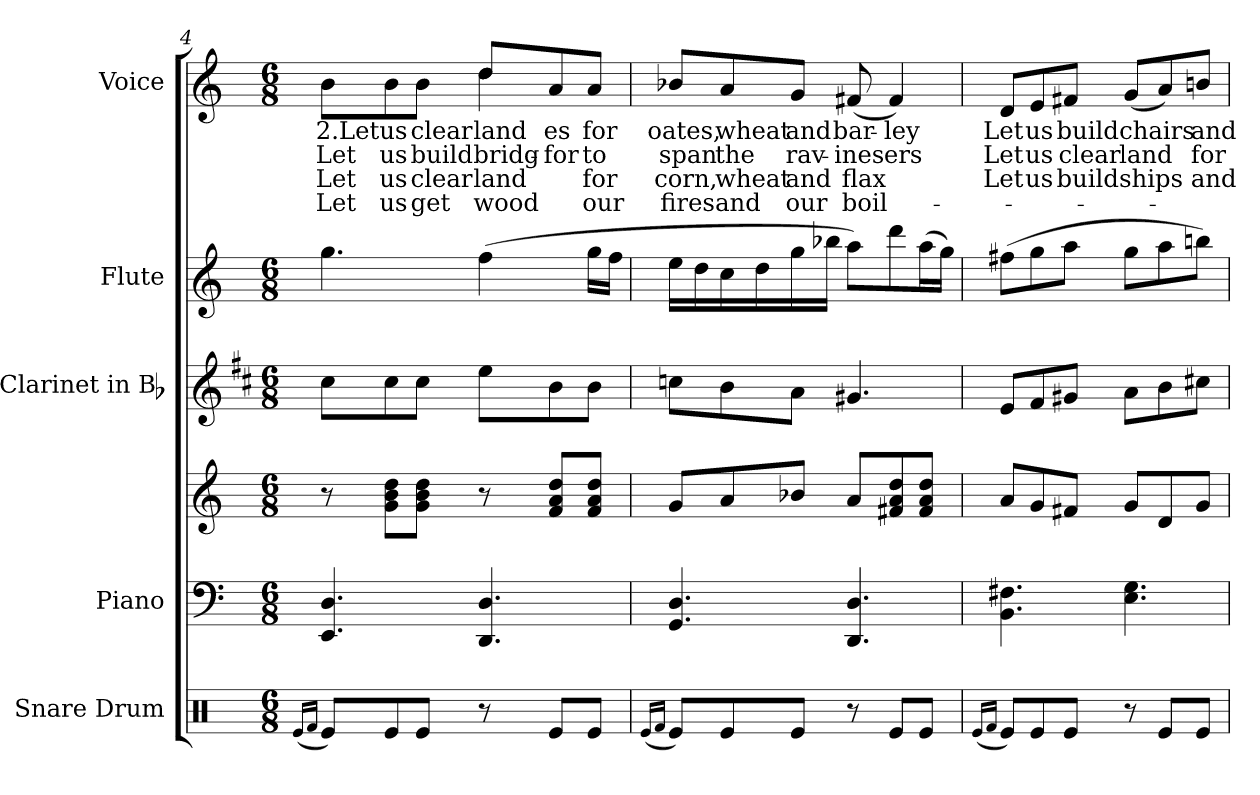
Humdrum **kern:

**kern	**kern	**kern	**kern	**kern	**kern	**text	**text	**text	**text
*part5	*part4	*part4	*part3	*part2	*part1	*part1	*part1	*part1	*part1
*staff6	*staff5	*staff4	*staff3	*staff2	*staff1	*staff1	*staff1	*staff1	*staff1
*I"Snare Drum	*I"Piano	*	*I"Clarinet in Bb	*I"Flute	*I"Voice	*	*	*	*
*I'S. D.	*I'Pno.	*	*I'Cl.	*I'Fl.	*I'Voice	*	*	*	*
!!LO:LB:g=z
*clefX	*clefF4	*clefG2	*clefG2	*clefG2	*clefG2	*	*	*	*
*	*	*	*ITrd1c2	*	*	*	*	*	*
*k[]	*k[]	*k[]	*k[]	*k[]	*k[]	*	*	*	*
*C:	*C:	*C:	*C:	*C:	*C:	*	*	*	*
*M6/8	*M6/8	*M6/8	*M6/8	*M6/8	*M6/8	*	*	*	*
=4	=4	=4	=4	=4	=4	=4	=4	=4	=4
(16qRei/LL	.	.	.	.	.	.	.	.	.
16qRfi/JJ	.	.	.	.	.	.	.	.	.
!	!	!	!	!	!LO:TX:b:t=USA version	!	!	!	!
!	!	!	!	!	!LO:TX:a:t=Australian version	!	!	!	!
!	!	!	!	!	!	!LO:LY:a:color=#000000	!LO:LY:b:color=#000000	!LO:LY:b:color=#000000	!LO:LY:b:color=#000000
*	*	*	*	*	*^	*	*	*	*
8Rei/L)	4.EEi/ 4.Di	8r	8bi\L	4.ggi\	8bi\L	4.ryy	2.Let	Let	Let	Let
!	!	!	!	!	!	!	!LO:LY:a:color=#000000	!LO:LY:b:color=#000000	!LO:LY:b:color=#000000	!LO:LY:b:color=#000000
8Rei/	.	8gi\ 8bi 8ddiL	8bi\	.	8bi\	.	us	us	us	us
!	!	!	!	!	!	!	!LO:LY:a:color=#000000	!LO:LY:b:color=#000000	!LO:LY:b:color=#000000	!LO:LY:b:color=#000000
8Rei/J	.	8gi\ 8bi 8ddiJ	8bi\J	.	8bi\J	.	clear	build	clear	get
!	!	!	!	!	!	!	!LO:LY:a:color=#000000	!LO:LY:b:color=#000000	!LO:LY:b:color=#000000	!LO:LY:b:color=#000000
8r	4.DDi/ 4.Di	8r	8ddi\L	(4ffi\	8ddi/L	4ddi\	land	bridg-	land	wood
!	!	!	!	!	!	!	!LO:LY:b:color=#000000	!LO:LY:b:color=#000000	!	!
8Rei/L	.	8fi/ 8ai 8ddiL	8ai\	.	8ai/	.	-es	for	.	.
!	!	!	!	!	!	!	!LO:LY:a:color=#000000	!LO:LY:b:color=#000000	!LO:LY:b:color=#000000	!LO:LY:b:color=#000000
8Rei/J	.	8fi/ 8ai 8ddiJ	8ai\J	16ggi\LL	8ai/J	8ryy	for	to	for	our
.	.	.	.	16ffi\JJ	.	.	.	.	.	.
*	*	*	*	*	*v	*v	*	*	*	*
=5	=5	=5	=5	=5	=5	=5	=5	=5	=5
(16qRei/LL	.	.	.	.	.	.	.	.	.
16qRfi/JJ	.	.	.	.	.	.	.	.	.
!	!	!	!	!	!	!LO:LY:a:color=#000000	!LO:LY:b:color=#000000	!LO:LY:b:color=#000000	!LO:LY:b:color=#000000
8Rei/L)	4.GGi/ 4.Di	8gi/L	8b-Xi\L	16eei\LL	8b-Xi/L	oates,	span	corn,	fires
.	.	.	.	16ddi\	.	.	.	.	.
!	!	!	!	!	!	!LO:LY:a:color=#000000	!LO:LY:b:color=#000000	!LO:LY:b:color=#000000	!LO:LY:b:color=#000000
8Rei/	.	8ai/	8ai\	16cci\	8ai/	wheat	the	wheat	and
.	.	.	.	16ddi\	.	.	.	.	.
!	!	!	!	!	!	!LO:LY:a:color=#000000	!LO:LY:b:color=#000000	!LO:LY:b:color=#000000	!LO:LY:b:color=#000000
8Rei/J	.	8b-Xi/J	8gi\J	16ggi\	8gi/J	and	rav-	and	our
.	.	.	.	16bb-Xi\JJ	.	.	.	.	.
!	!	!	!	!	!	!LO:LY:a:color=#000000	!LO:LY:b:color=#000000	!LO:LY:b:color=#000000	!LO:LY:b:color=#000000
8r	4.DDi/ 4.Di	8ai/L	4.f#Xi/	8aai\L)	(8f#Xi/	bar-	-ines	flax	boil-
!	!	!	!	!	!	!LO:LY:a:color=#000000	!LO:LY:b:color=#000000	!	!
8Rei/L	.	8f#Xi/ 8ai 8ddi	.	8dddi\	4f#i/)	-ley	-ers	.	.
8Rei/J	.	8f#i/ 8ai 8ddiJ	.	(16aai\L	.	.	.	.	.
.	.	.	.	16ggi\JJ)	.	.	.	.	.
=6	=6	=6	=6	=6	=6	=6	=6	=6	=6
(16qRei/LL	.	.	.	.	.	.	.	.	.
16qRfi/JJ	.	.	.	.	.	.	.	.	.
!	!	!	!	!	!	!LO:LY:b:color=#000000	!LO:LY:b:color=#000000	!LO:LY:b:color=#000000	!
8Rei/L)	4.BBi\ 4.F#Xi	8ai/L	8di/L	(8ff#Xi\L	8di/L	Let	Let	Let	.
!	!	!	!	!	!	!LO:LY:b:color=#000000	!LO:LY:b:color=#000000	!LO:LY:b:color=#000000	!
8Rei/	.	8gi/	8ei/	8ggi\	8ei/	us	us	us	.
!	!	!	!	!	!	!LO:LY:b:color=#000000	!LO:LY:b:color=#000000	!LO:LY:b:color=#000000	!
8Rei/J	.	8f#Xi/J	8f#Xi/J	8aai\J	8f#Xi/J	build	clear	build	.
!	!	!	!	!	!	!LO:LY:b:color=#000000	!LO:LY:b:color=#000000	!LO:LY:b:color=#000000	!
8r	4.Ei\ 4.Gi	8gi/L	8gi\L	8ggi\L	(8gi/L	chairs	land	ships	.
8Rei/L	.	8di/	8ai\	8aai\	8ai/)	.	.	.	.
!	!	!	!	!	!	!LO:LY:b:color=#000000	!LO:LY:b:color=#000000	!LO:LY:b:color=#000000	!
8Rei/J	.	8gi/J	8bni\J	8bbni\J)	8bni/J	and	for	and	.
=	=	=	=	=	=	=	=	=	=
*-	*-	*-	*-	*-	*-	*-	*-	*-	*-
